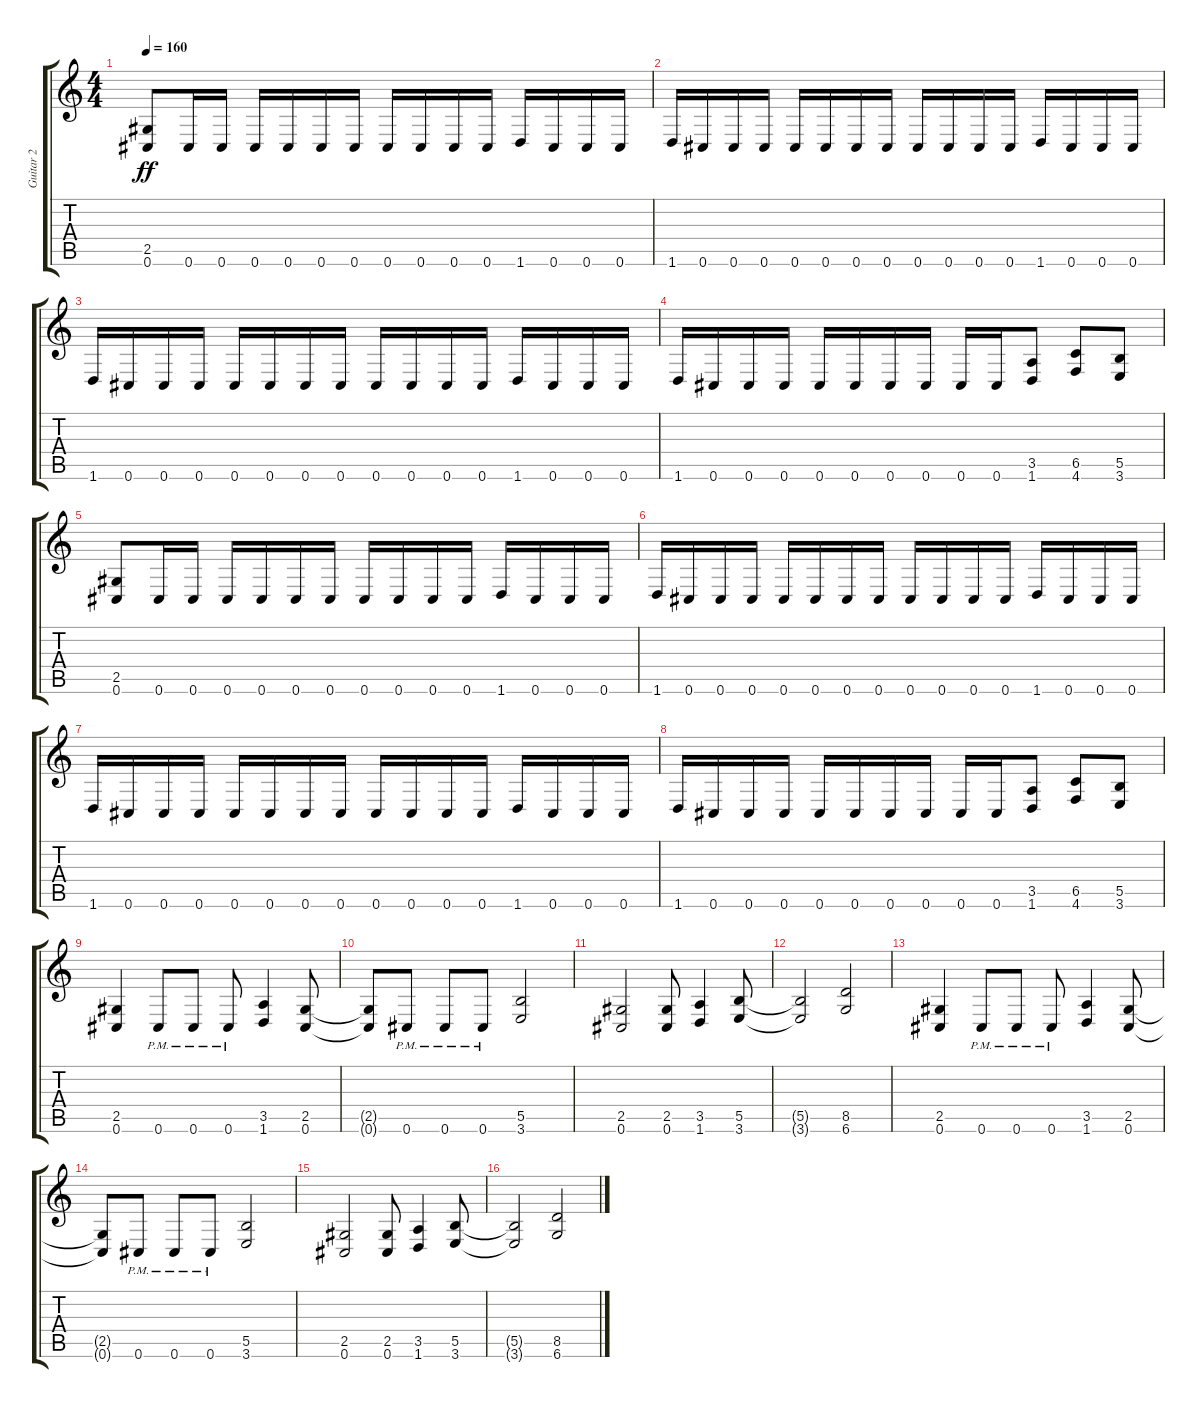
\track ("Guitar 2" "Guitar 2") {instrument distortionguitar}
\staff {score tabs}
\tuning (Db4 Ab3 E3 B2 Gb2 Db2) {hide}
\ts (4 4)
\tempo 160
\clef g2
\ks c
(2.5 0.6).8{dy ff} 0.6.16 0.6.16 0.6.16 0.6.16 0.6.16 0.6.16 0.6.16 0.6.16 0.6.16 0.6.16 1.6.16 0.6.16 0.6.16 0.6.16 |
1.6.16 0.6.16 0.6.16 0.6.16 0.6.16 0.6.16 0.6.16 0.6.16 0.6.16 0.6.16 0.6.16 0.6.16 1.6.16 0.6.16 0.6.16 0.6.16 |
1.6.16 0.6.16 0.6.16 0.6.16 0.6.16 0.6.16 0.6.16 0.6.16 0.6.16 0.6.16 0.6.16 0.6.16 1.6.16 0.6.16 0.6.16 0.6.16 |
1.6.16 0.6.16 0.6.16 0.6.16 0.6.16 0.6.16 0.6.16 0.6.16 0.6.16 0.6.16 (3.5 1.6).8 (6.5 4.6).8 (5.5 3.6).8 |
(2.5 0.6).8 0.6.16 0.6.16 0.6.16 0.6.16 0.6.16 0.6.16 0.6.16 0.6.16 0.6.16 0.6.16 1.6.16 0.6.16 0.6.16 0.6.16 |
1.6.16 0.6.16 0.6.16 0.6.16 0.6.16 0.6.16 0.6.16 0.6.16 0.6.16 0.6.16 0.6.16 0.6.16 1.6.16 0.6.16 0.6.16 0.6.16 |
1.6.16 0.6.16 0.6.16 0.6.16 0.6.16 0.6.16 0.6.16 0.6.16 0.6.16 0.6.16 0.6.16 0.6.16 1.6.16 0.6.16 0.6.16 0.6.16 |
1.6.16 0.6.16 0.6.16 0.6.16 0.6.16 0.6.16 0.6.16 0.6.16 0.6.16 0.6.16 (3.5 1.6).8 (6.5 4.6).8 (5.5 3.6).8 |
(2.5 0.6).4 0.6{pm}.8 0.6{pm}.8 0.6{pm}.8 (3.5 1.6).4 (2.5 0.6).8 |
(2.5{t} 0.6{t}).8 0.6{pm}.8 0.6{pm}.8 0.6{pm}.8 (5.5 3.6).2 |
(2.5 0.6).2 (2.5 0.6).8 (3.5 1.6).4 (5.5 3.6).8 |
(5.5{t} 3.6{t}).2 (8.5 6.6).2 |
(2.5 0.6).4 0.6{pm}.8 0.6{pm}.8 0.6{pm}.8 (3.5 1.6).4 (2.5 0.6).8 |
(2.5{t} 0.6{t}).8 0.6{pm}.8 0.6{pm}.8 0.6{pm}.8 (5.5 3.6).2 |
(2.5 0.6).2 (2.5 0.6).8 (3.5 1.6).4 (5.5 3.6).8 |
(5.5{t} 3.6{t}).2 (8.5 6.6).2
